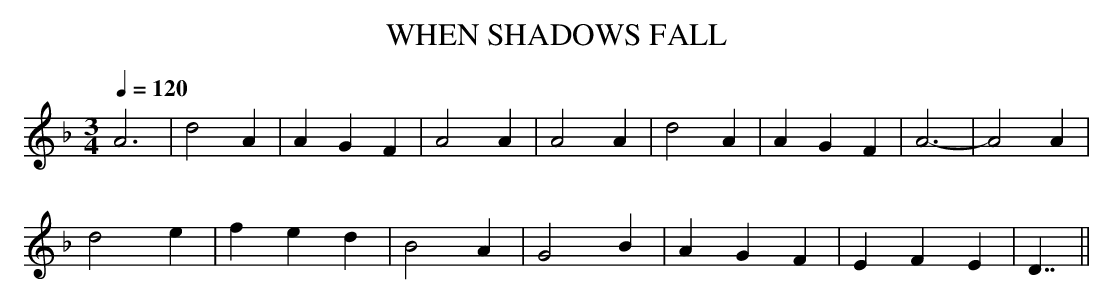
X:1
T:WHEN SHADOWS FALL
M:3/4
Q:1/4=120
K:F
A6|d4A2|A2G2F2|A4A2|A4A2|d4A2|A2G2F2|A6|-A4A2|
d4e2|f2e2d2|B4A2|G4B2|A2G2F2|E2F2E2|D7/2||
